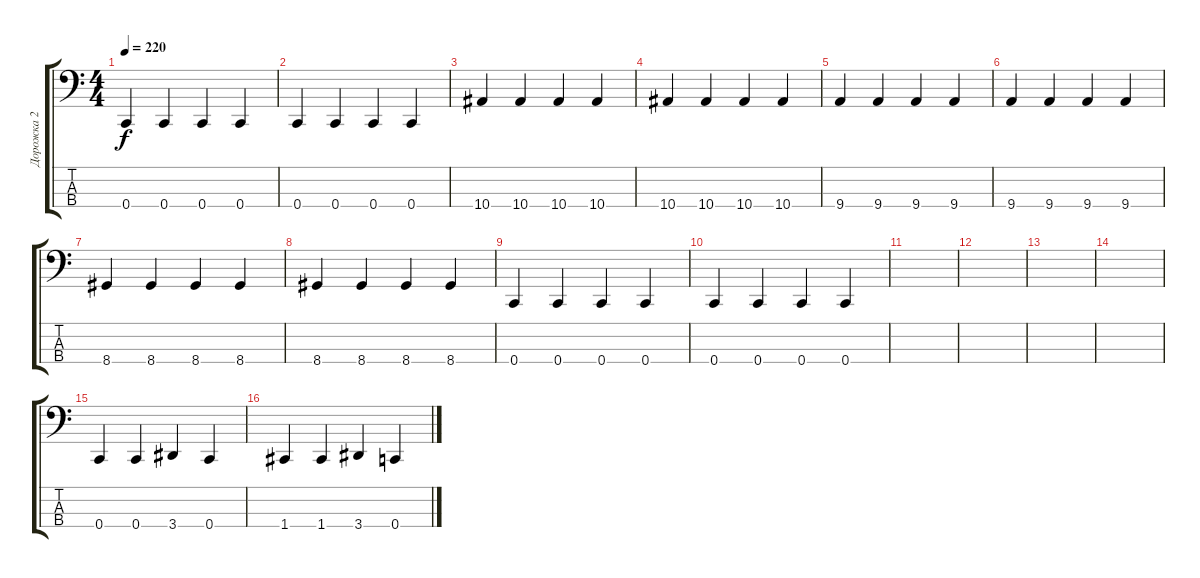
\track ("Дорожка 2" "Дорожка 2") {instrument electricbassfinger}
\staff {score tabs}
\tuning (F2 C2 G1 C1) {hide}
\ts (4 4)
\tempo 220
\clef f4
\ks c
0.4.4{dy f} 0.4.4 0.4.4 0.4.4 |
0.4.4 0.4.4 0.4.4 0.4.4 |
10.4.4 10.4.4 10.4.4 10.4.4 |
10.4.4 10.4.4 10.4.4 10.4.4 |
9.4.4 9.4.4 9.4.4 9.4.4 |
9.4.4 9.4.4 9.4.4 9.4.4 |
8.4.4 8.4.4 8.4.4 8.4.4 |
8.4.4 8.4.4 8.4.4 8.4.4 |
0.4.4 0.4.4 0.4.4 0.4.4 |
0.4.4 0.4.4 0.4.4 0.4.4 |
|
|
|
|
0.4.4 0.4.4 3.4.4 0.4.4 |
1.4.4 1.4.4 3.4.4 0.4.4
